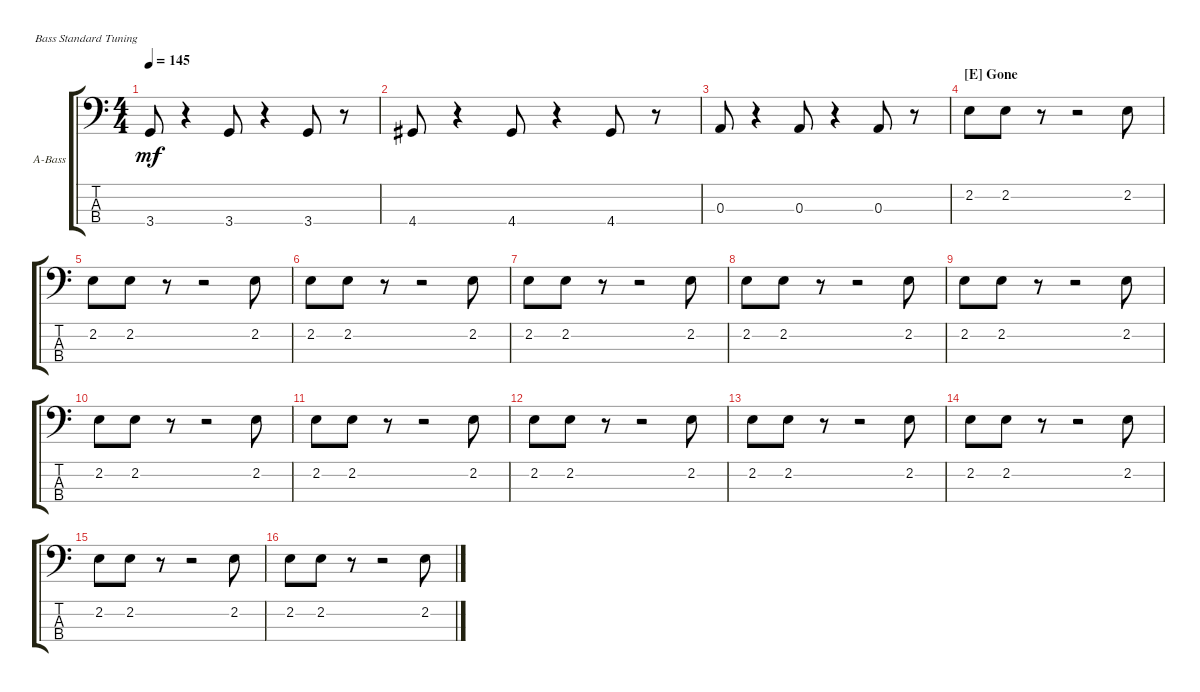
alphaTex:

\defaultSystemsLayout 4
\bracketExtendMode groupsimilarinstruments
\firstSystemTrackNameOrientation horizontal
\otherSystemsTrackNameOrientation horizontal
\track ("Acoustic Bass / Timpani" "A-Bass") {instrument acousticbass}
\staff {score tabs}
\tuning (G2 D2 A1 E1)
\ts (4 4)
\tempo 145
\clef f4
\ks c
3.4.8{dy mf} r.4 3.4.8 r.4 3.4.8 r.8 |
4.4.8 r.4 4.4.8 r.4 4.4.8 r.8 |
0.3.8 r.4 0.3.8 r.4 0.3.8 r.8 |
\section ("E" "Gone")
2.2.8 2.2.8 r.8 r.2 2.2.8 |
2.2.8 2.2.8 r.8 r.2 2.2.8 |
2.2.8 2.2.8 r.8 r.2 2.2.8 |
2.2.8 2.2.8 r.8 r.2 2.2.8 |
2.2.8 2.2.8 r.8 r.2 2.2.8 |
2.2.8 2.2.8 r.8 r.2 2.2.8 |
2.2.8 2.2.8 r.8 r.2 2.2.8 |
2.2.8 2.2.8 r.8 r.2 2.2.8 |
2.2.8 2.2.8 r.8 r.2 2.2.8 |
2.2.8 2.2.8 r.8 r.2 2.2.8 |
2.2.8 2.2.8 r.8 r.2 2.2.8 |
2.2.8 2.2.8 r.8 r.2 2.2.8 |
2.2.8 2.2.8 r.8 r.2 2.2.8
